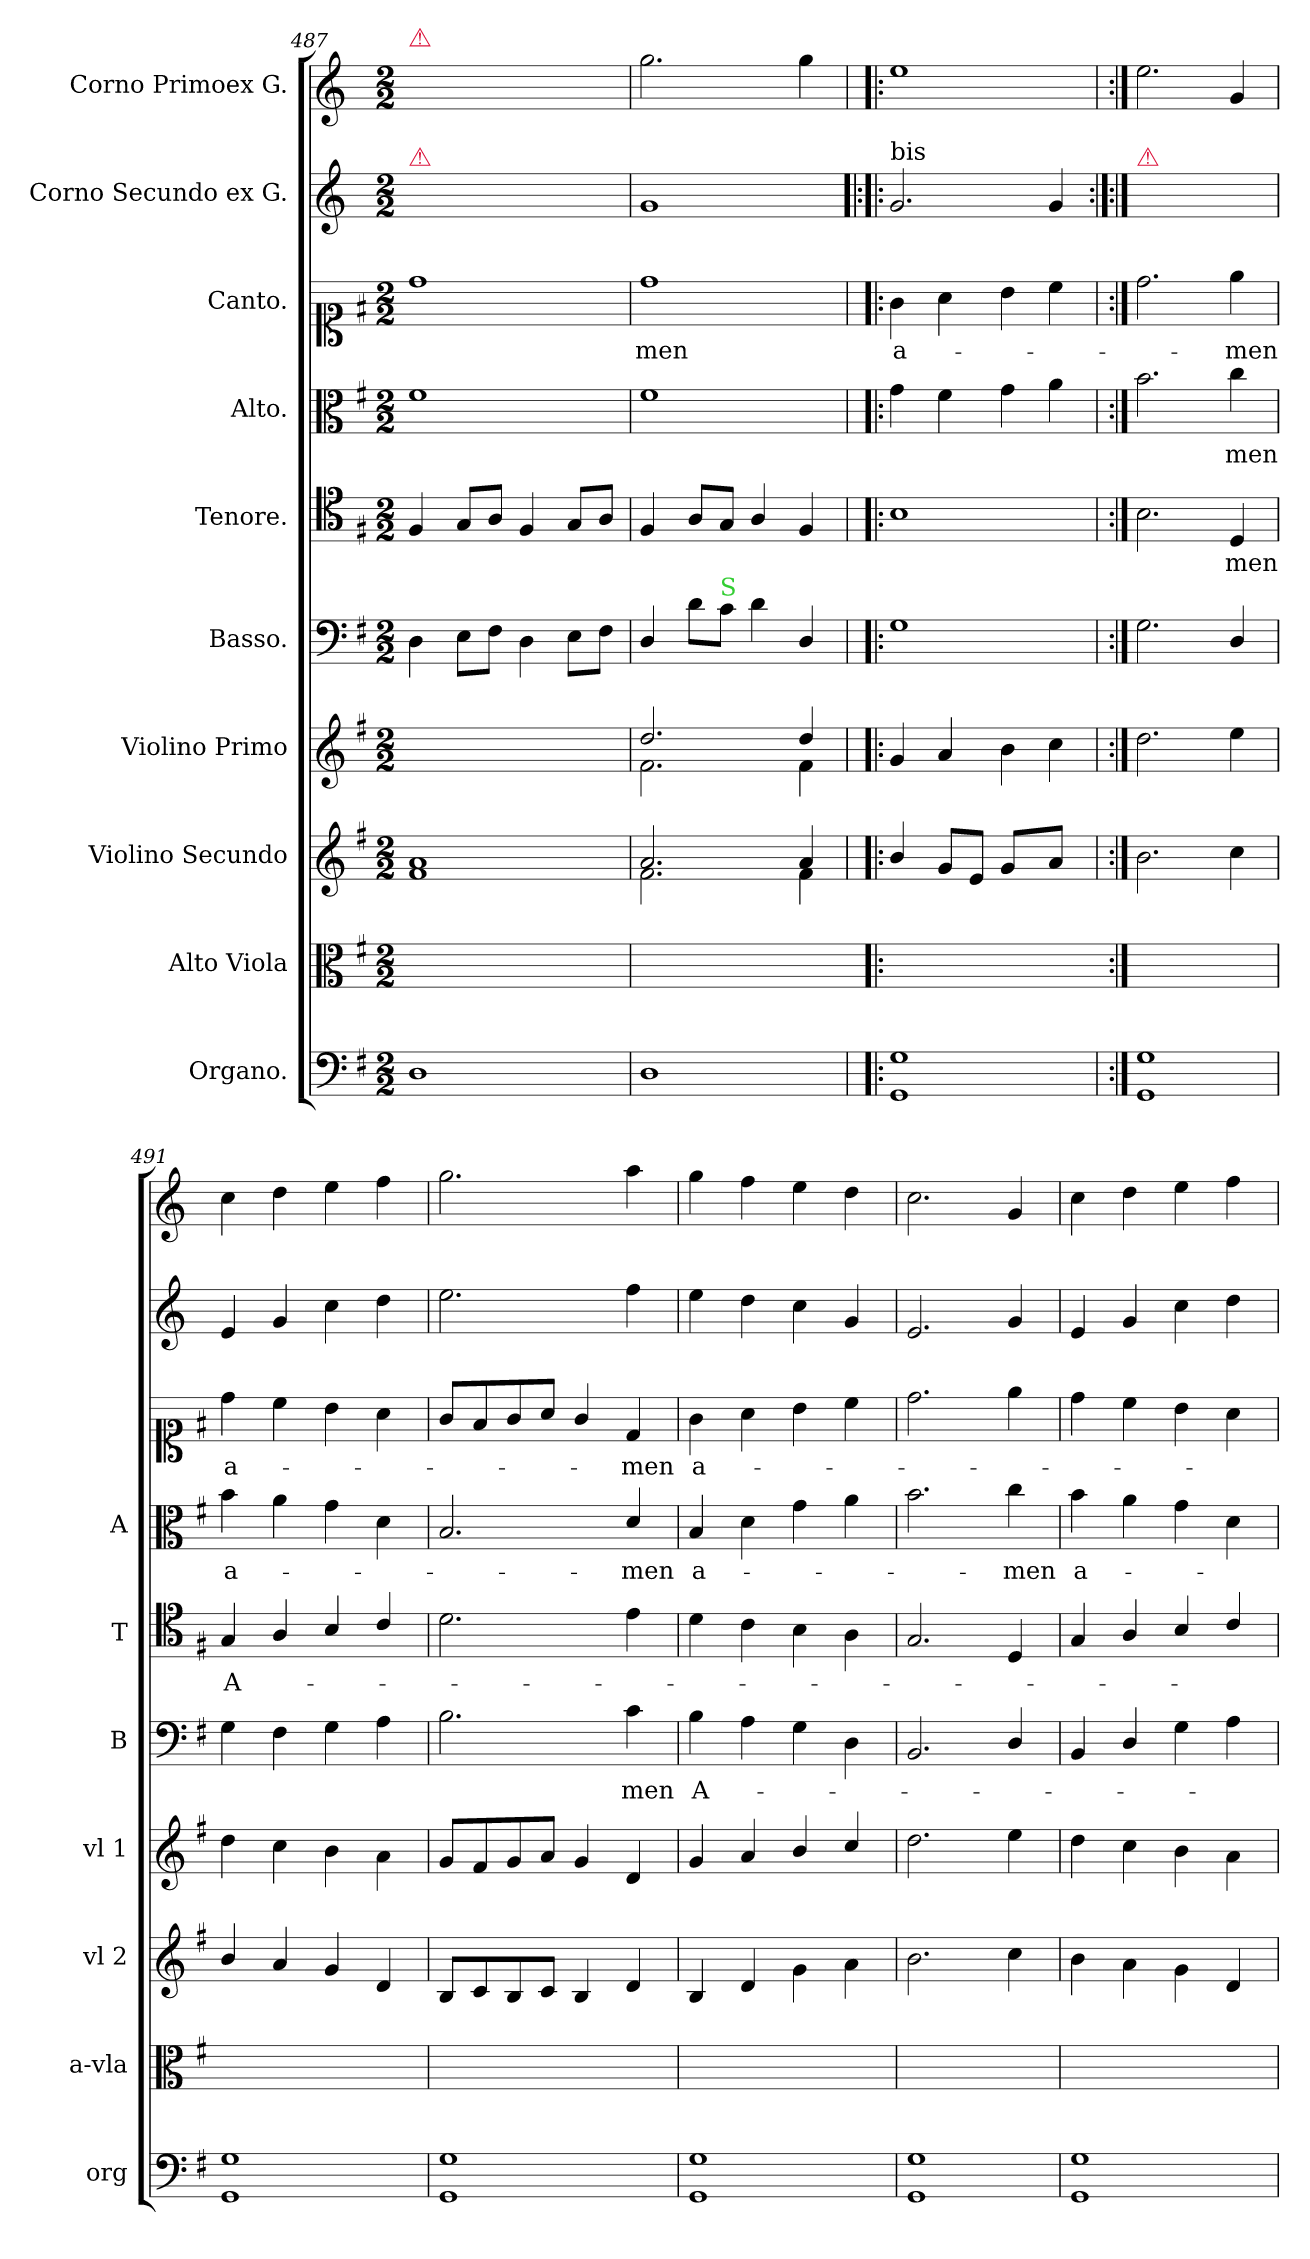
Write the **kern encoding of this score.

**kern	**kern	**kern	**kern	**kern	**text	**kern	**text	**kern	**text	**kern	**text	**kern	**kern
*part10	*part9	*part8	*part7	*part6	*part6	*part5	*part5	*part4	*part4	*part3	*part3	*part2	*part1
*staff10	*staff9	*staff8	*staff7	*staff6	*staff6	*staff5	*staff5	*staff4	*staff4	*staff3	*staff3	*staff2	*staff1
*I"Organo.	*I"Alto Viola	*I"Violino Secundo	*I"Violino Primo	*I"Basso.	*	*I"Tenore.	*	*I"Alto.	*	*I"Canto.	*	*I"Corno Secundo ex G.	*I"Corno Primoex G.
*I'org	*I'a-vla	*I'vl 2	*I'vl 1	*I'B	*	*I'T	*	*I'A	*	*	*	*	*
*clefF4	*clefC3	*clefG2	*clefG2	*clefF4	*	*clefC4	*	*clefC3	*	*clefC1	*	*clefG2	*clefG2
*	*	*	*	*	*	*	*	*	*	*	*	*ITrd3c5	*ITrd3c5
*k[f#]	*k[f#]	*k[f#]	*k[f#]	*k[f#]	*	*k[f#]	*	*k[f#]	*	*k[f#]	*	*k[f#]	*k[f#]
*G:	*	*G:	*G:	*G:	*	*G:	*	*G:	*	*G:	*	*G:	*G:
*M2/2	*M2/2	*M2/2	*M2/2	*M2/2	*	*M2/2	*	*M2/2	*	*M2/2	*	*M2/2	*M2/2
=487	=487	=487	=487	=487	=487	=487	=487	=487	=487	=487	=487	=487	=487
!	!	!	!	!	!	!	!	!	!	!	!	!	!LO:TX:a:color=crimson:t=⚠
!	!	!	!	!	!	!	!	!	!	!	!	!LO:TX:a:color=crimson:t=⚠	!
1D	1ryy	1f# 1a	1ryy	4D\	.	4F#/	.	1f#	.	1dd	.	1dyy	2dd\yy
.	.	.	.	8E\L	.	8G/L	.	.	.	.	.	.	.
.	.	.	.	8F#\J	.	8A/J	.	.	.	.	.	.	.
.	.	.	.	4D\	.	4F#/	.	.	.	.	.	.	2dd\yy
.	.	.	.	8E\L	.	8G/L	.	.	.	.	.	.	.
.	.	.	.	8F#\J	.	8A/J	.	.	.	.	.	.	.
=488	=488	=488	=488	=488	=488	=488	=488	=488	=488	=488	=488	=488	=488
*	*	*^	*^	*	*	*	*	*	*	*	*	*	*
1D	1ryy	2.a/	2.f#\	2.dd/	2.f#\	4D/	.	4F#/	.	1f#	.	1dd	-men	1d	2.dd\
.	.	.	.	.	.	8d\L	.	8A/L	.	.	.	.	.	.	.
!	!	!	!	!	!	!LO:TX:a:color=limegreen:t=S	!	!	!	!	!	!	!	!	!
.	.	.	.	.	.	8c\J	.	8G/J	.	.	.	.	.	.	.
.	.	.	.	.	.	4d\	.	4A/	.	.	.	.	.	.	.
.	.	4a/	4f#\	4dd/	4f#\	4D/	.	4F#/	.	.	.	.	.	.	4dd\
=489	=489	=489	=489	=489	=489	=489	=489	=489	=489	=489	=489	=489	=489	=489!|:	=489
!	!	!	!	!	!	!	!	!	!	!	!	!	!	!LO:TX:a:t=bis	!
!	!	!	!	!LO:TX:a:color=crimson:t=⚠	!	!	!	!	!	!	!	!	!	!	!
*	*	*v	*v	*	*	*	*	*	*	*	*	*	*	*	*
*	*	*	*v	*v	*	*	*	*	*	*	*	*	*	*
1GG 1G	1ryy	4b/	4g/	1G	.	1B	.	4g\	.	4g\	a-	2.d/	1b
.	.	8g/L	4a/	.	.	.	.	4f#\	.	4a\	.	.	.
.	.	8e/J	.	.	.	.	.	.	.	.	.	.	.
!	!	!LO:N:vis=8	!	!	!	!	!	!	!	!	!	!	!
.	.	4g/L	4b\	.	.	.	.	4g\	.	4b\	.	.	.
!	!	!LO:N:vis=8	!	!	!	!	!	!	!	!	!	!	!
.	.	4a/J	4cc\	.	.	.	.	4a\	.	4cc\	.	4d/	.
=490	=490	=490	=490	=490	=490	=490	=490	=490	=490	=490	=490	=490:|!	=490
!	!	!	!	!	!	!	!	!	!	!	!	!LO:TX:a:color=crimson:t=⚠	!
1GG 1G	1ryy	2.b\	2.dd\	2.G\	.	2.B\	.	2.b\	.	2.dd\	.	2.d/yy	2.b\
.	.	4cc\	4ee\	4D/	.	4D/	-men	4cc\	-men	4ee\	-men	4d/yy	4d/
=491	=491	=491	=491	=491	=491	=491	=491	=491	=491	=491	=491	=491	=491
1GG 1G	1ryy	4b/	4dd\	4G\	.	4G/	A-	4b\	a-	4dd\	a-	4B/	4g\
.	.	4a/	4cc\	4F#\	.	4A/	.	4a\	.	4cc\	.	4d/	4a\
.	.	4g/	4b\	4G\	.	4B/	.	4g\	.	4b\	.	4g\	4b\
.	.	4d/	4a\	4A\	.	4c/	.	4d\	.	4a\	.	4a\	4cc\
=492	=492	=492	=492	=492	=492	=492	=492	=492	=492	=492	=492	=492	=492
1GG 1G	1ryy	8B/L	8g/L	2.B\	.	2.d\	.	2.B/	.	8g/L	.	2.b\	2.dd\
.	.	8c/	8f#/	.	.	.	.	.	.	8f#/	.	.	.
.	.	8B/	8g/	.	.	.	.	.	.	8g/	.	.	.
.	.	8c/J	8a/J	.	.	.	.	.	.	8a/J	.	.	.
.	.	4B/	4g/	.	.	.	.	.	.	4g/	.	.	.
.	.	4d/	4d/	4c\	-men	4e\	.	4d/	-men	4d/	-men	4cc\	4ee\
=493	=493	=493	=493	=493	=493	=493	=493	=493	=493	=493	=493	=493	=493
1GG 1G	1ryy	4B/	4g/	4B\	A-	4d\	.	4B/	a-	4g\	a-	4b\	4dd\
.	.	4d/	4a/	4A\	.	4c\	.	4d\	.	4a\	.	4a\	4cc\
.	.	4g\	4b/	4G\	.	4B\	.	4g\	.	4b\	.	4g\	4b\
.	.	4a\	4cc/	4D\	.	4A\	.	4a\	.	4cc\	.	4d/	4a\
=494	=494	=494	=494	=494	=494	=494	=494	=494	=494	=494	=494	=494	=494
1GG 1G	1ryy	2.b\	2.dd\	2.BB/	.	2.G/	.	2.b\	.	2.dd\	.	2.B/	2.g\
.	.	4cc\	4ee\	4D/	.	4D/	.	4cc\	-men	4ee\	.	4d/	4d/
=495	=495	=495	=495	=495	=495	=495	=495	=495	=495	=495	=495	=495	=495
!	!	!	!	!	!	!	!	!	!LO:LY:i	!	!	!	!
1GG 1G	1ryy	4b\	4dd\	4BB/	.	4G/	.	4b\	a-	4dd\	.	4B/	4g\
.	.	4a\	4cc\	4D/	.	4A/	.	4a\	.	4cc\	.	4d/	4a\
.	.	4g\	4b\	4G\	.	4B/	.	4g\	.	4b\	.	4g\	4b\
.	.	4d/	4a\	4A\	.	4c/	.	4d\	.	4a\	.	4a\	4cc\
=	=	=	=	=	=	=	=	=	=	=	=	=	=
*-	*-	*-	*-	*-	*-	*-	*-	*-	*-	*-	*-	*-	*-
